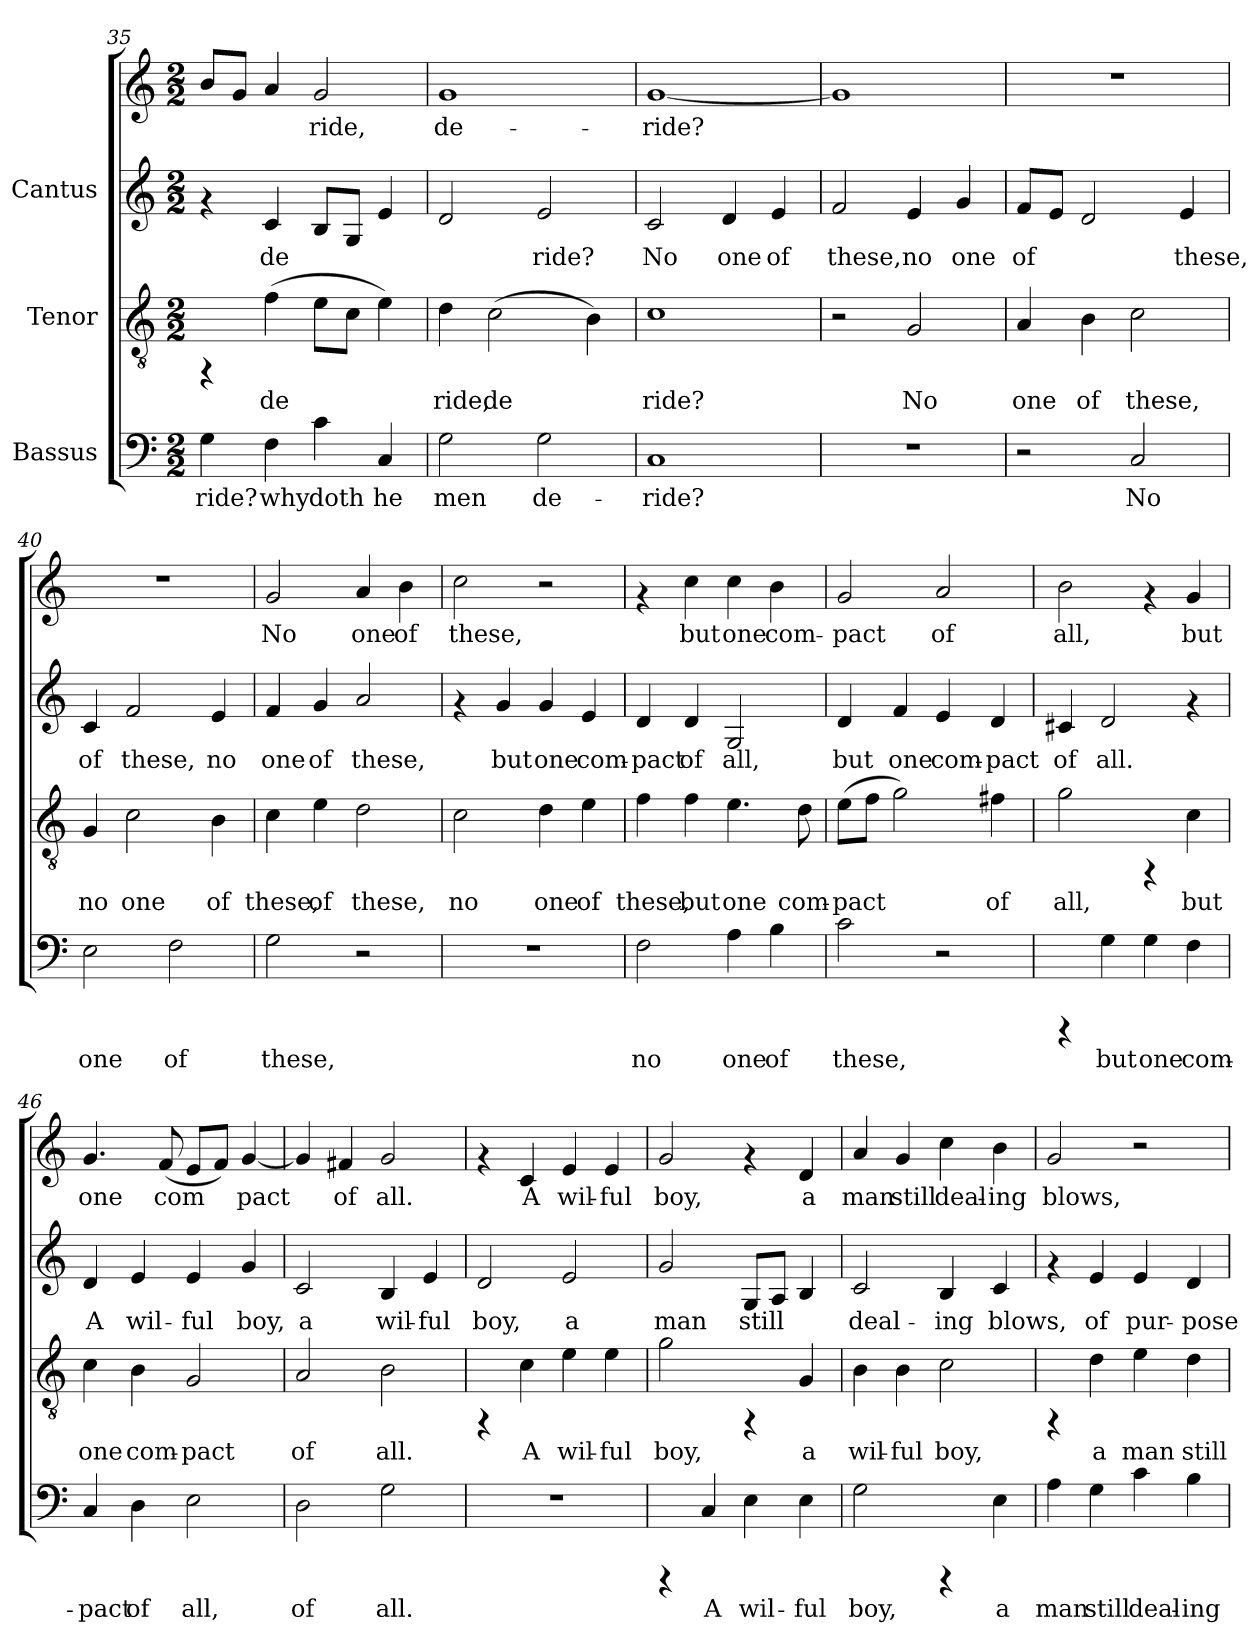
**kern	**text	**kern	**text	**kern	**text	**kern	**text
*part3	*part3	*part2	*part2	*part1	*part1	*part1	*part1
*staff4	*staff4	*staff3	*staff3	*staff2	*staff2	*staff1	*staff1
*I"Bassus	*	*I"Tenor	*	*I"Cantus	*	*	*
*clefF4	*	*clefGv2	*	*clefG2	*	*clefG2	*
*M2/2	*	*M2/2	*	*M2/2	*	*M2/2	*
=35	=35	=35	=35	=35	=35	=35	=35
!	!LO:LY:b:cj	!	!	!	!	!	!LO:LY:b:cj
4G\	-ride?	4rFF	.	4rf	.	8b/L	.
!	!	!	!	!	!	!	!LO:LY:b:cj
.	.	.	.	.	.	8g/J	.
!	!LO:LY:b:cj	!	!LO:LY:b:cj	!	!LO:LY:b:cj	!	!LO:LY:b:cj
4F\	why	(>4f\	de-	4c/	de-	4a/	.
!	!LO:LY:b:cj	!	!LO:LY:b:cj	!	!LO:LY:b:cj	!	!LO:LY:b:cj
4c\	doth	8e\L	--	8B/L	--	2g/	ride,
!	!	!	!LO:LY:b:cj	!	!LO:LY:b:cj	!	!
.	.	8c\J	--	8G/J	--	.	.
!	!LO:LY:b:cj	!	!LO:LY:b:cj	!	!LO:LY:b:cj	!	!
4C/	he	4e\)	--	4e/	--	.	.
=36	=36	=36	=36	=36	=36	=36	=36
!	!LO:LY:b:cj	!	!LO:LY:b:cj	!	!LO:LY:b:cj	!	!LO:LY:b:cj
2G\	men	4d\	-ride,	2d/	-	1g	-de-
!	!	!	!LO:LY:b:cj	!	!	!	!
.	.	(>2c\	de-	.	.	.	.
!	!LO:LY:b:cj	!	!	!	!LO:LY:b:cj	!	!
2G\	de-	.	.	2e/	ride?	.	.
!	!	!	!LO:LY:b:cj	!	!	!	!
.	.	4B\)	--	.	.	.	.
=37	=37	=37	=37	=37	=37	=37	=37
!	!LO:LY:b:cj	!	!LO:LY:b:cj	!	!LO:LY:b:cj	!	!LO:LY:b:cj
1C	-ride?	1c	-ride?	2c/	No	[<1g	ride?
!	!	!	!	!	!LO:LY:b:cj	!	!
.	.	.	.	4d/	one	.	.
!	!	!	!	!	!LO:LY:b:cj	!	!
.	.	.	.	4e/	of	.	.
=38	=38	=38	=38	=38	=38	=38	=38
!	!	!	!	!	!LO:LY:b:cj	!	!
1r	.	2r	.	2f/	these,	1g]	.
!	!	!	!LO:LY:b:cj	!	!LO:LY:b:cj	!	!
.	.	2G/	No	4e/	no	.	.
!	!	!	!	!	!LO:LY:b:cj	!	!
.	.	.	.	4g/	one	.	.
!!LO:PB:g=z
=39	=39	=39	=39	=39	=39	=39	=39
!	!	!	!LO:LY:b:cj	!	!LO:LY:b:cj	!	!
2r	.	4A/	one	8f/L	of	1r	.
!	!	!	!	!	!LO:LY:b:cj	!	!
.	.	.	.	8e/J	.	.	.
!	!	!	!LO:LY:b:cj	!	!LO:LY:b:cj	!	!
.	.	4B\	of	2d/	.	.	.
!	!LO:LY:b:cj	!	!LO:LY:b:cj	!	!	!	!
2C/	No	2c\	these,	.	.	.	.
!	!	!	!	!	!LO:LY:b:cj	!	!
.	.	.	.	4e/	these,	.	.
=40	=40	=40	=40	=40	=40	=40	=40
!	!LO:LY:b:cj	!	!LO:LY:b:cj	!	!LO:LY:b:cj	!	!
2E\	one	4G/	no	4c/	of	1r	.
!	!	!	!LO:LY:b:cj	!	!LO:LY:b:cj	!	!
.	.	2c\	one	2f/	these,	.	.
!	!LO:LY:b:cj	!	!	!	!	!	!
2F\	of	.	.	.	.	.	.
!	!	!	!LO:LY:b:cj	!	!LO:LY:b:cj	!	!
.	.	4B\	of	4e/	no	.	.
=41	=41	=41	=41	=41	=41	=41	=41
!	!LO:LY:b:cj	!	!LO:LY:b:cj	!	!LO:LY:b:cj	!	!LO:LY:b:cj
2G\	these,	4c\	these,	4f/	one	2g/	No
!	!	!	!LO:LY:b:cj	!	!LO:LY:b:cj	!	!
.	.	4e\	of	4g/	of	.	.
!	!	!	!LO:LY:b:cj	!	!LO:LY:b:cj	!	!LO:LY:b:cj
2r	.	2d\	these,	2a/	these,	4a/	one
!	!	!	!	!	!	!	!LO:LY:b:cj
.	.	.	.	.	.	4b\	of
=42	=42	=42	=42	=42	=42	=42	=42
!	!	!	!LO:LY:b:cj	!	!	!	!LO:LY:b:cj
1r	.	2c\	no	4rf	.	2cc\	these,
!	!	!	!	!	!LO:LY:b:cj	!	!
.	.	.	.	4g/	but	.	.
!	!	!	!LO:LY:b:cj	!	!LO:LY:b:cj	!	!
.	.	4d\	one	4g/	one	2r	.
!	!	!	!LO:LY:b:cj	!	!LO:LY:b:cj	!	!
.	.	4e\	of	4e/	com-	.	.
!!LO:LB:g=z
=43	=43	=43	=43	=43	=43	=43	=43
!	!LO:LY:b:cj	!	!LO:LY:b:cj	!	!LO:LY:b:cj	!	!
2F\	no	4f\	these,	4d/	-pact	4rf	.
!	!	!	!LO:LY:b:cj	!	!LO:LY:b:cj	!	!LO:LY:b:cj
.	.	4f\	but	4d/	of	4cc\	-but
!	!LO:LY:b:cj	!	!LO:LY:b:cj	!	!LO:LY:b:cj	!	!LO:LY:b:cj
4A\	one	4.e\	one	2G/	all,	4cc\	one
!	!LO:LY:b:cj	!	!	!	!	!	!LO:LY:b:cj
4B\	of	.	.	.	.	4b\	com-
!	!	!	!LO:LY:b:cj	!	!	!	!
.	.	8d\	com-	.	.	.	.
=44	=44	=44	=44	=44	=44	=44	=44
!	!LO:LY:b:cj	!	!LO:LY:b:cj	!	!LO:LY:b:cj	!	!LO:LY:b:cj
2c\	these,	(>8e\L	-pact	4d/	but	2g/	pact
!	!	!	!LO:LY:b:cj	!	!	!	!
.	.	8f\J	.	.	.	.	.
!	!	!	!LO:LY:b:cj	!	!LO:LY:b:cj	!	!
.	.	2g\)	.	4f/	one	.	.
!	!	!	!	!	!LO:LY:b:cj	!	!LO:LY:b:cj
2r	.	.	.	4e/	com-	2a/	of
!	!	!	!LO:LY:b:cj	!	!LO:LY:b:cj	!	!
.	.	4f#X\	of	4d/	-pact	.	.
=45	=45	=45	=45	=45	=45	=45	=45
!	!	!	!LO:LY:b:cj	!	!LO:LY:b:cj	!	!LO:LY:b:cj
4rCCC	.	2g\	all,	4c#X/	of	2b\	all,
!	!LO:LY:b:cj	!	!	!	!LO:LY:b:cj	!	!
4G\	but	.	.	2d/	all.	.	.
!	!LO:LY:b:cj	!	!	!	!	!	!
4G\	one	4rFF	.	.	.	4rf	.
!	!LO:LY:b:cj	!	!LO:LY:b:cj	!	!	!	!LO:LY:b:cj
4F\	com-	4c\	but	4rf	.	4g/	but
=46	=46	=46	=46	=46	=46	=46	=46
!	!LO:LY:b:cj	!	!LO:LY:b:cj	!	!LO:LY:b:cj	!	!LO:LY:b:cj
4C/	-pact	4c\	one	4d/	A	4.g/	one
!	!LO:LY:b:cj	!	!LO:LY:b:cj	!	!LO:LY:b:cj	!	!
4D\	of	4B\	com-	4e/	wil-	.	.
!	!	!	!	!	!	!	!LO:LY:b:cj
.	.	.	.	.	.	(<8f/	com-
!	!LO:LY:b:cj	!	!LO:LY:b:cj	!	!LO:LY:b:cj	!	!LO:LY:b:cj
2E\	all,	2G/	-pact	4e/	-ful	8e/L	-
!	!	!	!	!	!	!	!LO:LY:b:cj
.	.	.	.	.	.	8f/J)	.
!	!	!	!	!	!LO:LY:b:cj	!	!LO:LY:b:cj
.	.	.	.	4g/	boy,	[<4g/	pact
!!LO:LB:g=z
=47	=47	=47	=47	=47	=47	=47	=47
!	!LO:LY:b:cj	!	!LO:LY:b:cj	!	!LO:LY:b:cj	!	!LO:LY:b:cj
2D\	of	2A/	of	2c/	a	4g/]	.
!	!	!	!	!	!	!	!LO:LY:b:cj
.	.	.	.	.	.	4f#X/	of
!	!LO:LY:b:cj	!	!LO:LY:b:cj	!	!LO:LY:b:cj	!	!LO:LY:b:cj
2G\	all.	2B\	all.	4B/	wil-	2g/	all.
!	!	!	!	!	!LO:LY:b:cj	!	!
.	.	.	.	4e/	-ful	.	.
!!LO:LB:g=z
=48	=48	=48	=48	=48	=48	=48	=48
!	!	!	!	!	!LO:LY:b:cj	!	!
1r	.	4rFF	.	2d/	boy,	4rf	.
!	!	!	!LO:LY:b:cj	!	!	!	!LO:LY:b:cj
.	.	4c\	A	.	.	4c/	A
!	!	!	!LO:LY:b:cj	!	!LO:LY:b:cj	!	!LO:LY:b:cj
.	.	4e\	wil-	2e/	a	4e/	wil-
!	!	!	!LO:LY:b:cj	!	!	!	!LO:LY:b:cj
.	.	4e\	-ful	.	.	4e/	-ful
!!LO:PB:g=z
=49	=49	=49	=49	=49	=49	=49	=49
!	!	!	!LO:LY:b:cj	!	!LO:LY:b:cj	!	!LO:LY:b:cj
4rCCC	.	2g\	boy,	2g/	man	2g/	boy,
!	!LO:LY:b:cj	!	!	!	!	!	!
4C/	A	.	.	.	.	.	.
!	!LO:LY:b:cj	!	!	!	!LO:LY:b:cj	!	!
4E\	wil-	4rFF	.	8G/L	still	4rf	.
!	!	!	!	!	!LO:LY:b:cj	!	!
.	.	.	.	8A/J	.	.	.
!	!LO:LY:b:cj	!	!LO:LY:b:cj	!	!LO:LY:b:cj	!	!LO:LY:b:cj
4E\	-ful	4G/	a	4B/	.	4d/	a
!!LO:LB:g=z
=50	=50	=50	=50	=50	=50	=50	=50
!	!LO:LY:b:cj	!	!LO:LY:b:cj	!	!LO:LY:b:cj	!	!LO:LY:b:cj
2G\	boy,	4B\	wil-	2c/	deal-	4a/	man
!	!	!	!LO:LY:b:cj	!	!	!	!LO:LY:b:cj
.	.	4B\	-ful	.	.	4g/	still
!	!	!	!LO:LY:b:cj	!	!LO:LY:b:cj	!	!LO:LY:b:cj
4rCCC	.	2c\	boy,	4B/	-ing	4cc\	deal-
!	!LO:LY:b:cj	!	!	!	!LO:LY:b:cj	!	!LO:LY:b:cj
4E\	a	.	.	4c/	blows,	4b\	-ing
!!LO:LB:g=z
=51	=51	=51	=51	=51	=51	=51	=51
!	!LO:LY:b:cj	!	!	!	!	!	!LO:LY:b:cj
4A\	man	4rFF	.	4rf	.	2g/	blows,
!	!LO:LY:b:cj	!	!LO:LY:b:cj	!	!LO:LY:b:cj	!	!
4G\	still	4d\	a	4e/	of	.	.
!	!LO:LY:b:cj	!	!LO:LY:b:cj	!	!LO:LY:b:cj	!	!
4c\	deal-	4e\	man	4e/	pur-	2r	.
!	!LO:LY:b:cj	!	!LO:LY:b:cj	!	!LO:LY:b:cj	!	!
4B\	-ing	4d\	still	4d/	-pose	.	.
=	=	=	=	=	=	=	=
*-	*-	*-	*-	*-	*-	*-	*-
